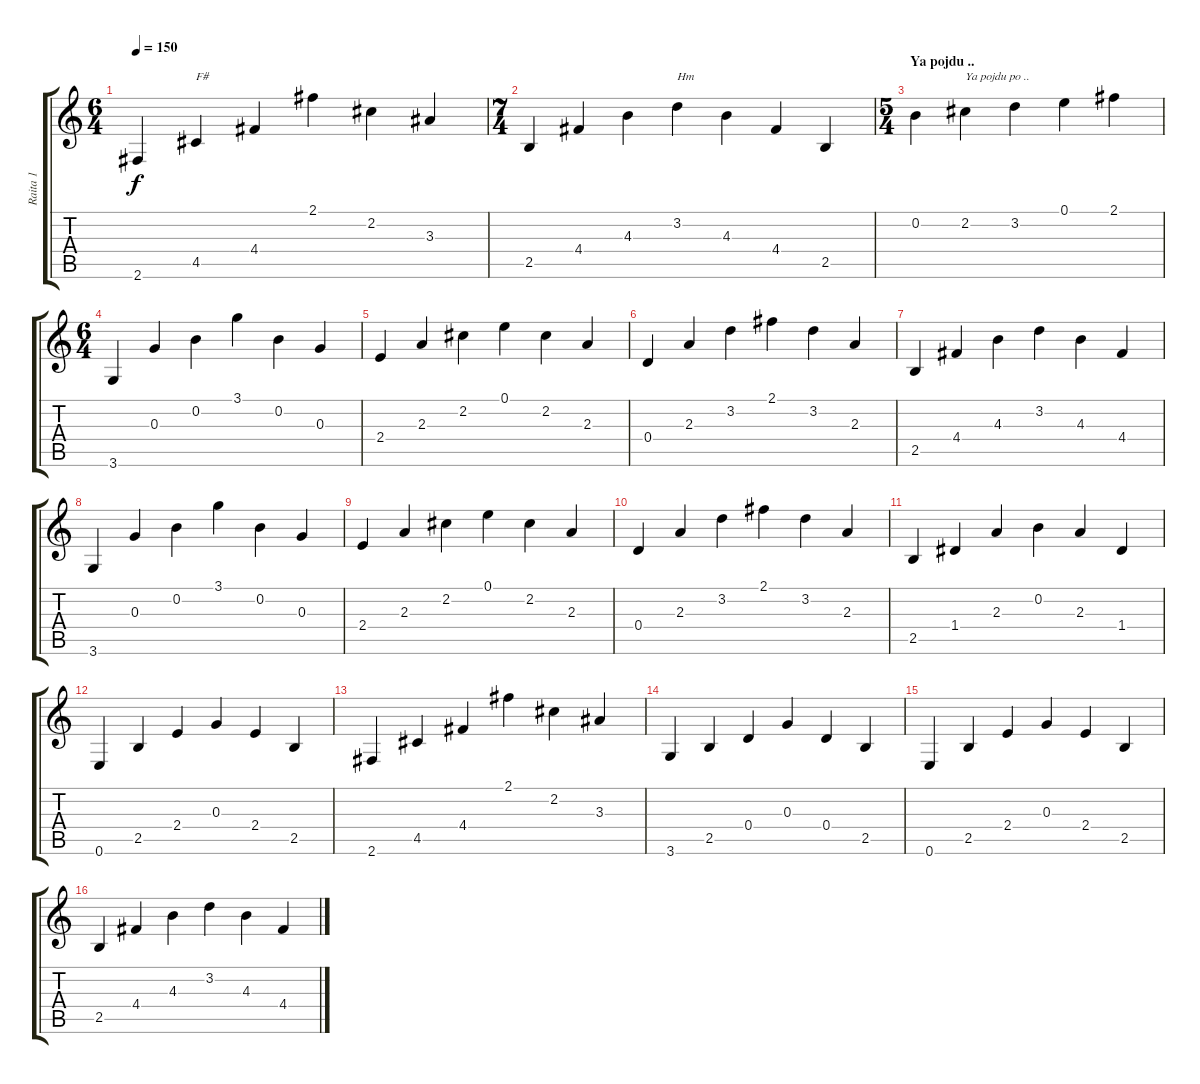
\track ("Raita 1" "Raita 1") {instrument acousticguitarsteel}
\staff {score tabs}
\tuning (E4 B3 G3 D3 A2 E2) {hide}
\ts (6 4)
\tempo 150
\clef g2
\ks c
2.6.4{dy f} 4.5.4{txt "F#"} 4.4.4 2.1.4 2.2.4 3.3.4 |
\ts (7 4)
2.5.4 4.4.4 4.3.4 3.2.4{txt "Hm"} 4.3.4 4.4.4 2.5.4 |
\ts (5 4)
\section ("" "Ya pojdu ..")
0.2.4 2.2.4{txt "Ya pojdu po .."} 3.2.4 0.1.4 2.1.4 |
\ts (6 4)
3.6.4 0.3.4 0.2.4 3.1.4 0.2.4 0.3.4 |
2.4.4 2.3.4 2.2.4 0.1.4 2.2.4 2.3.4 |
0.4.4 2.3.4 3.2.4 2.1.4 3.2.4 2.3.4 |
2.5.4 4.4.4 4.3.4 3.2.4 4.3.4 4.4.4 |
3.6.4 0.3.4 0.2.4 3.1.4 0.2.4 0.3.4 |
2.4.4 2.3.4 2.2.4 0.1.4 2.2.4 2.3.4 |
0.4.4 2.3.4 3.2.4 2.1.4 3.2.4 2.3.4 |
2.5.4 1.4.4 2.3.4 0.2.4 2.3.4 1.4.4 |
0.6.4 2.5.4 2.4.4 0.3.4 2.4.4 2.5.4 |
2.6.4 4.5.4 4.4.4 2.1.4 2.2.4 3.3.4 |
3.6.4 2.5.4 0.4.4 0.3.4 0.4.4 2.5.4 |
0.6.4 2.5.4 2.4.4 0.3.4 2.4.4 2.5.4 |
2.5.4 4.4.4 4.3.4 3.2.4 4.3.4 4.4.4
